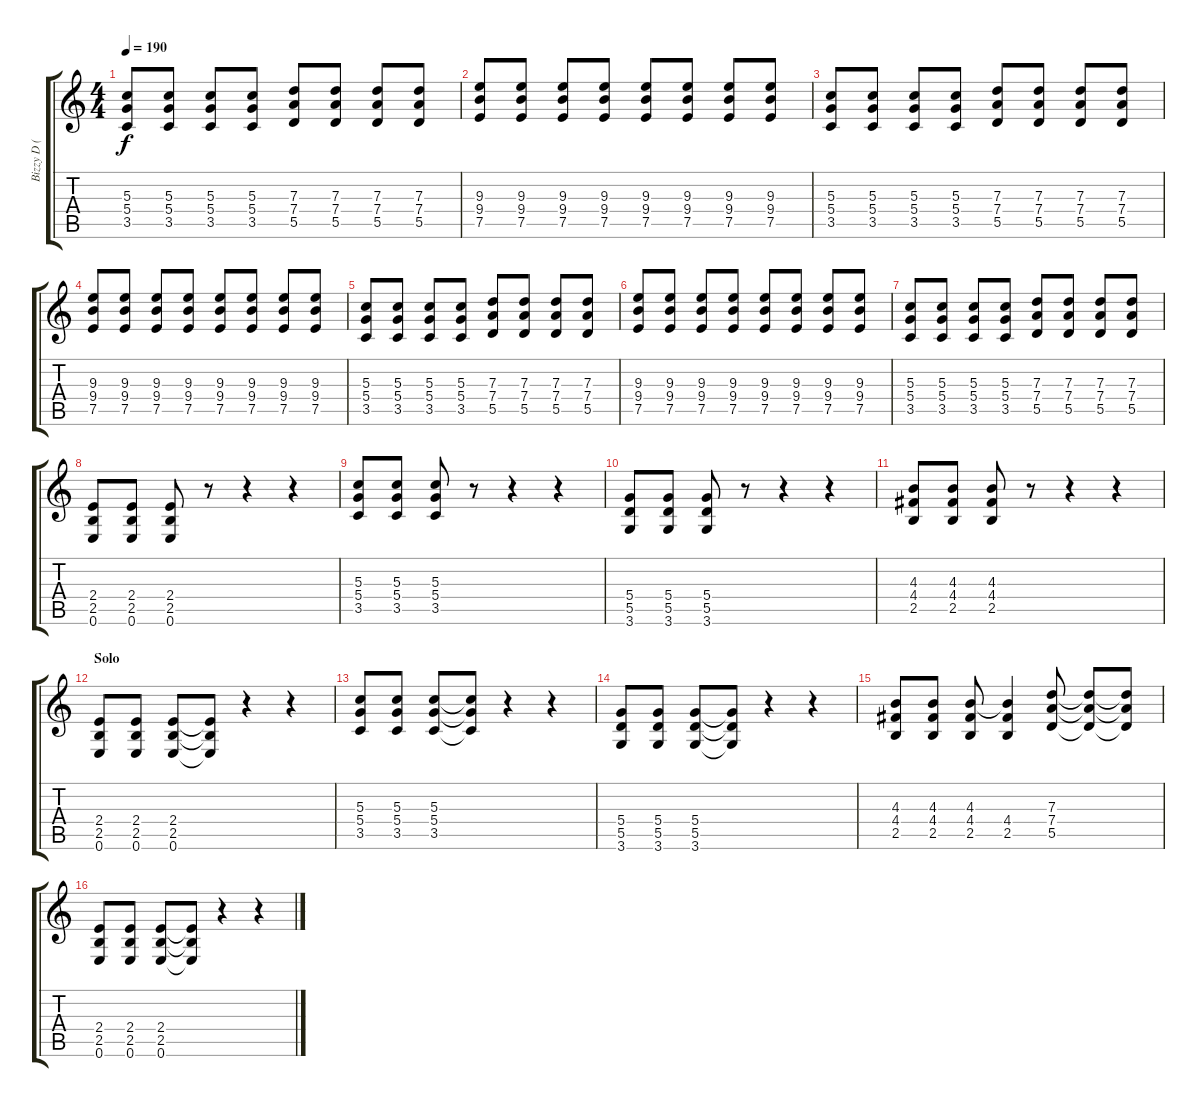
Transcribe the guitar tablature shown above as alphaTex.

\track ("Bizzy D ( Rythm Guitar )" "Bizzy D ( ") {instrument electricguitarclean}
\staff {score tabs}
\tuning (E4 B3 G3 D3 A2 E2) {hide}
\ts (4 4)
\tempo 190
\clef g2
\ks c
(5.3 5.4 3.5).8{dy f} (5.3 5.4 3.5).8 (5.3 5.4 3.5).8 (5.3 5.4 3.5).8 (7.3 7.4 5.5).8 (7.3 7.4 5.5).8 (7.3 7.4 5.5).8 (7.3 7.4 5.5).8 |
(9.3 9.4 7.5).8 (9.3 9.4 7.5).8 (9.3 9.4 7.5).8 (9.3 9.4 7.5).8 (9.3 9.4 7.5).8 (9.3 9.4 7.5).8 (9.3 9.4 7.5).8 (9.3 9.4 7.5).8 |
(5.3 5.4 3.5).8 (5.3 5.4 3.5).8 (5.3 5.4 3.5).8 (5.3 5.4 3.5).8 (7.3 7.4 5.5).8 (7.3 7.4 5.5).8 (7.3 7.4 5.5).8 (7.3 7.4 5.5).8 |
(9.3 9.4 7.5).8 (9.3 9.4 7.5).8 (9.3 9.4 7.5).8 (9.3 9.4 7.5).8 (9.3 9.4 7.5).8 (9.3 9.4 7.5).8 (9.3 9.4 7.5).8 (9.3 9.4 7.5).8 |
(5.3 5.4 3.5).8 (5.3 5.4 3.5).8 (5.3 5.4 3.5).8 (5.3 5.4 3.5).8 (7.3 7.4 5.5).8 (7.3 7.4 5.5).8 (7.3 7.4 5.5).8 (7.3 7.4 5.5).8 |
(9.3 9.4 7.5).8 (9.3 9.4 7.5).8 (9.3 9.4 7.5).8 (9.3 9.4 7.5).8 (9.3 9.4 7.5).8 (9.3 9.4 7.5).8 (9.3 9.4 7.5).8 (9.3 9.4 7.5).8 |
(5.3 5.4 3.5).8 (5.3 5.4 3.5).8 (5.3 5.4 3.5).8 (5.3 5.4 3.5).8 (7.3 7.4 5.5).8 (7.3 7.4 5.5).8 (7.3 7.4 5.5).8 (7.3 7.4 5.5).8 |
(2.4 2.5 0.6).8 (2.4 2.5 0.6).8 (2.4 2.5 0.6).8 r.8 r.4 r.4 |
(5.3 5.4 3.5).8 (5.3 5.4 3.5).8 (5.3 5.4 3.5).8 r.8 r.4 r.4 |
(5.4 5.5 3.6).8 (5.4 5.5 3.6).8 (5.4 5.5 3.6).8 r.8 r.4 r.4 |
(4.3 4.4 2.5).8 (4.3 4.4 2.5).8 (4.3 4.4 2.5).8 r.8 r.4 r.4 |
\section ("" "Solo")
(2.4 2.5 0.6).8 (2.4 2.5 0.6).8 (2.4 2.5 0.6).8 (2.4{t} 2.5{t} 0.6{t}).8 r.4 r.4 |
(5.3 5.4 3.5).8 (5.3 5.4 3.5).8 (5.3 5.4 3.5).8 (5.3{t} 5.4{t} 3.5{t}).8 r.4 r.4 |
(5.4 5.5 3.6).8 (5.4 5.5 3.6).8 (5.4 5.5 3.6).8 (5.4{t} 5.5{t} 3.6{t}).8 r.4 r.4 |
(4.3 4.4 2.5).8 (4.3 4.4 2.5).8 (4.3 4.4 2.5).8 (4.3{t} 4.4 2.5).4 (7.3 7.4 5.5).8 (7.3{t} 7.4{t} 5.5{t}).8 (7.3{t} 7.4{t} 5.5{t}).8 |
(2.4 2.5 0.6).8 (2.4 2.5 0.6).8 (2.4 2.5 0.6).8 (2.4{t} 2.5{t} 0.6{t}).8 r.4 r.4
